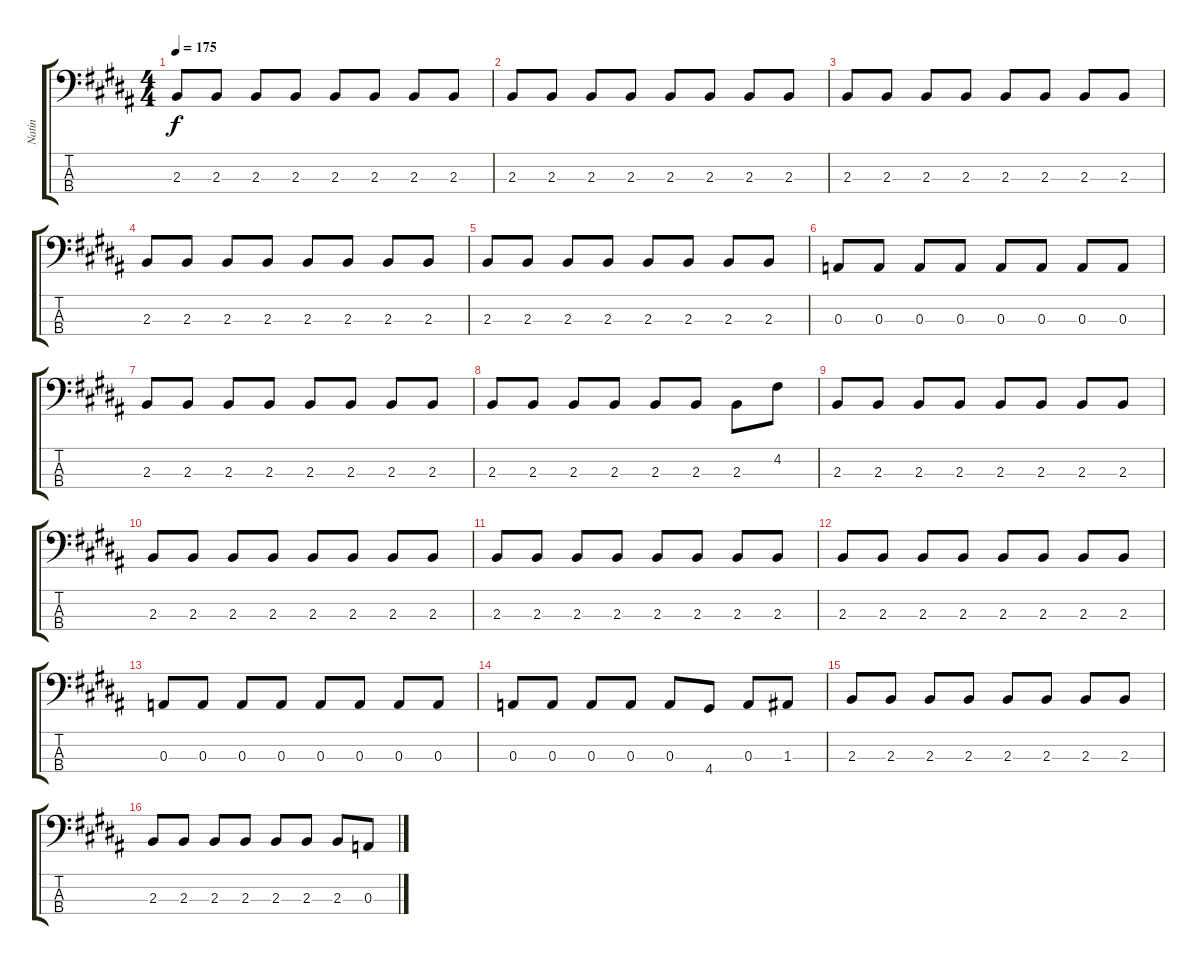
\track ("Natin" "Natin") {instrument electricbassfinger}
\staff {score tabs}
\tuning (G2 D2 A1 E1) {hide}
\ts (4 4)
\tempo 175
\clef f4
\ks b
2.3.8{dy f} 2.3.8 2.3.8 2.3.8 2.3.8 2.3.8 2.3.8 2.3.8 |
2.3.8 2.3.8 2.3.8 2.3.8 2.3.8 2.3.8 2.3.8 2.3.8 |
2.3.8 2.3.8 2.3.8 2.3.8 2.3.8 2.3.8 2.3.8 2.3.8 |
2.3.8 2.3.8 2.3.8 2.3.8 2.3.8 2.3.8 2.3.8 2.3.8 |
2.3.8 2.3.8 2.3.8 2.3.8 2.3.8 2.3.8 2.3.8 2.3.8 |
0.3.8 0.3.8 0.3.8 0.3.8 0.3.8 0.3.8 0.3.8 0.3.8 |
2.3.8 2.3.8 2.3.8 2.3.8 2.3.8 2.3.8 2.3.8 2.3.8 |
2.3.8 2.3.8 2.3.8 2.3.8 2.3.8 2.3.8 2.3.8 4.2.8 |
2.3.8 2.3.8 2.3.8 2.3.8 2.3.8 2.3.8 2.3.8 2.3.8 |
2.3.8 2.3.8 2.3.8 2.3.8 2.3.8 2.3.8 2.3.8 2.3.8 |
2.3.8 2.3.8 2.3.8 2.3.8 2.3.8 2.3.8 2.3.8 2.3.8 |
2.3.8 2.3.8 2.3.8 2.3.8 2.3.8 2.3.8 2.3.8 2.3.8 |
0.3.8 0.3.8 0.3.8 0.3.8 0.3.8 0.3.8 0.3.8 0.3.8 |
0.3.8 0.3.8 0.3.8 0.3.8 0.3.8 4.4.8 0.3.8 1.3.8 |
2.3.8 2.3.8 2.3.8 2.3.8 2.3.8 2.3.8 2.3.8 2.3.8 |
2.3.8 2.3.8 2.3.8 2.3.8 2.3.8 2.3.8 2.3.8 0.3.8
